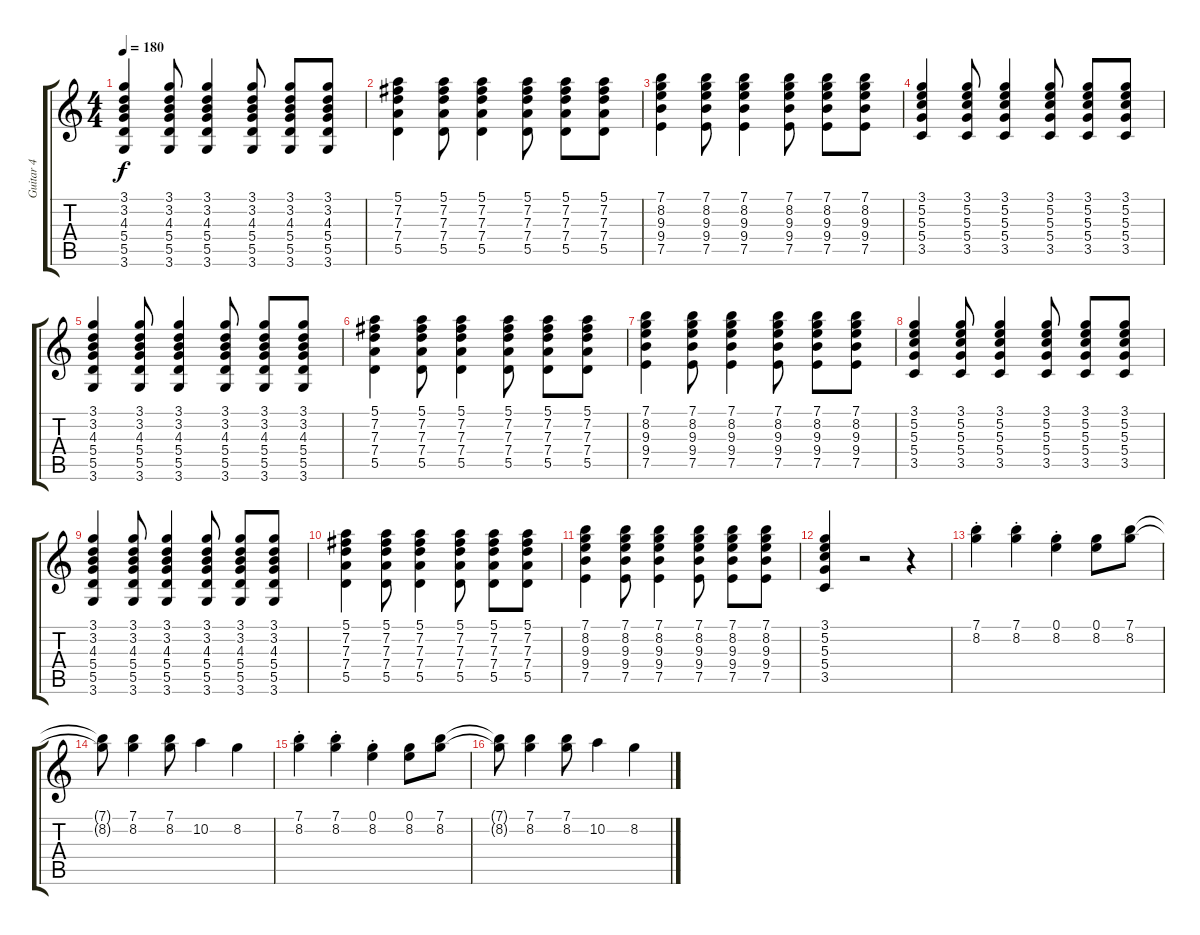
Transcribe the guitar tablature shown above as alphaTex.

\track ("Guitar 4" "Guitar 4") {instrument acousticguitarnylon}
\staff {score tabs}
\tuning (E4 B3 G3 D3 A2 E2) {hide}
\ts (4 4)
\tempo 180
\clef g2
\ks c
(3.1 3.2 4.3 5.4 5.5 3.6).4{dy f} (3.1 3.2 4.3 5.4 5.5 3.6).8 (3.1 3.2 4.3 5.4 5.5 3.6).4 (3.1 3.2 4.3 5.4 5.5 3.6).8 (3.1 3.2 4.3 5.4 5.5 3.6).8 (3.1 3.2 4.3 5.4 5.5 3.6).8 |
(5.1 7.2 7.3 7.4 5.5).4 (5.1 7.2 7.3 7.4 5.5).8 (5.1 7.2 7.3 7.4 5.5).4 (5.1 7.2 7.3 7.4 5.5).8 (5.1 7.2 7.3 7.4 5.5).8 (5.1 7.2 7.3 7.4 5.5).8 |
(7.1 8.2 9.3 9.4 7.5).4 (7.1 8.2 9.3 9.4 7.5).8 (7.1 8.2 9.3 9.4 7.5).4 (7.1 8.2 9.3 9.4 7.5).8 (7.1 8.2 9.3 9.4 7.5).8 (7.1 8.2 9.3 9.4 7.5).8 |
(3.1 5.2 5.3 5.4 3.5).4 (3.1 5.2 5.3 5.4 3.5).8 (3.1 5.2 5.3 5.4 3.5).4 (3.1 5.2 5.3 5.4 3.5).8 (3.1 5.2 5.3 5.4 3.5).8 (3.1 5.2 5.3 5.4 3.5).8 |
(3.1 3.2 4.3 5.4 5.5 3.6).4 (3.1 3.2 4.3 5.4 5.5 3.6).8 (3.1 3.2 4.3 5.4 5.5 3.6).4 (3.1 3.2 4.3 5.4 5.5 3.6).8 (3.1 3.2 4.3 5.4 5.5 3.6).8 (3.1 3.2 4.3 5.4 5.5 3.6).8 |
(5.1 7.2 7.3 7.4 5.5).4 (5.1 7.2 7.3 7.4 5.5).8 (5.1 7.2 7.3 7.4 5.5).4 (5.1 7.2 7.3 7.4 5.5).8 (5.1 7.2 7.3 7.4 5.5).8 (5.1 7.2 7.3 7.4 5.5).8 |
(7.1 8.2 9.3 9.4 7.5).4 (7.1 8.2 9.3 9.4 7.5).8 (7.1 8.2 9.3 9.4 7.5).4 (7.1 8.2 9.3 9.4 7.5).8 (7.1 8.2 9.3 9.4 7.5).8 (7.1 8.2 9.3 9.4 7.5).8 |
(3.1 5.2 5.3 5.4 3.5).4 (3.1 5.2 5.3 5.4 3.5).8 (3.1 5.2 5.3 5.4 3.5).4 (3.1 5.2 5.3 5.4 3.5).8 (3.1 5.2 5.3 5.4 3.5).8 (3.1 5.2 5.3 5.4 3.5).8 |
(3.1 3.2 4.3 5.4 5.5 3.6).4 (3.1 3.2 4.3 5.4 5.5 3.6).8 (3.1 3.2 4.3 5.4 5.5 3.6).4 (3.1 3.2 4.3 5.4 5.5 3.6).8 (3.1 3.2 4.3 5.4 5.5 3.6).8 (3.1 3.2 4.3 5.4 5.5 3.6).8 |
(5.1 7.2 7.3 7.4 5.5).4 (5.1 7.2 7.3 7.4 5.5).8 (5.1 7.2 7.3 7.4 5.5).4 (5.1 7.2 7.3 7.4 5.5).8 (5.1 7.2 7.3 7.4 5.5).8 (5.1 7.2 7.3 7.4 5.5).8 |
(7.1 8.2 9.3 9.4 7.5).4 (7.1 8.2 9.3 9.4 7.5).8 (7.1 8.2 9.3 9.4 7.5).4 (7.1 8.2 9.3 9.4 7.5).8 (7.1 8.2 9.3 9.4 7.5).8 (7.1 8.2 9.3 9.4 7.5).8 |
(3.1 5.2 5.3 5.4 3.5).4 r.2 r.4 |
(7.1{st} 8.2{st}).4 (7.1{st} 8.2{st}).4 (0.1{st} 8.2{st}).4 (0.1 8.2).8 (7.1 8.2).8 |
(7.1{t} 8.2{t}).8 (7.1 8.2).4 (7.1 8.2).8 10.2.4 8.2.4 |
(7.1{st} 8.2{st}).4 (7.1{st} 8.2{st}).4 (0.1{st} 8.2{st}).4 (0.1 8.2).8 (7.1 8.2).8 |
(7.1{t} 8.2{t}).8 (7.1 8.2).4 (7.1 8.2).8 10.2.4 8.2.4
